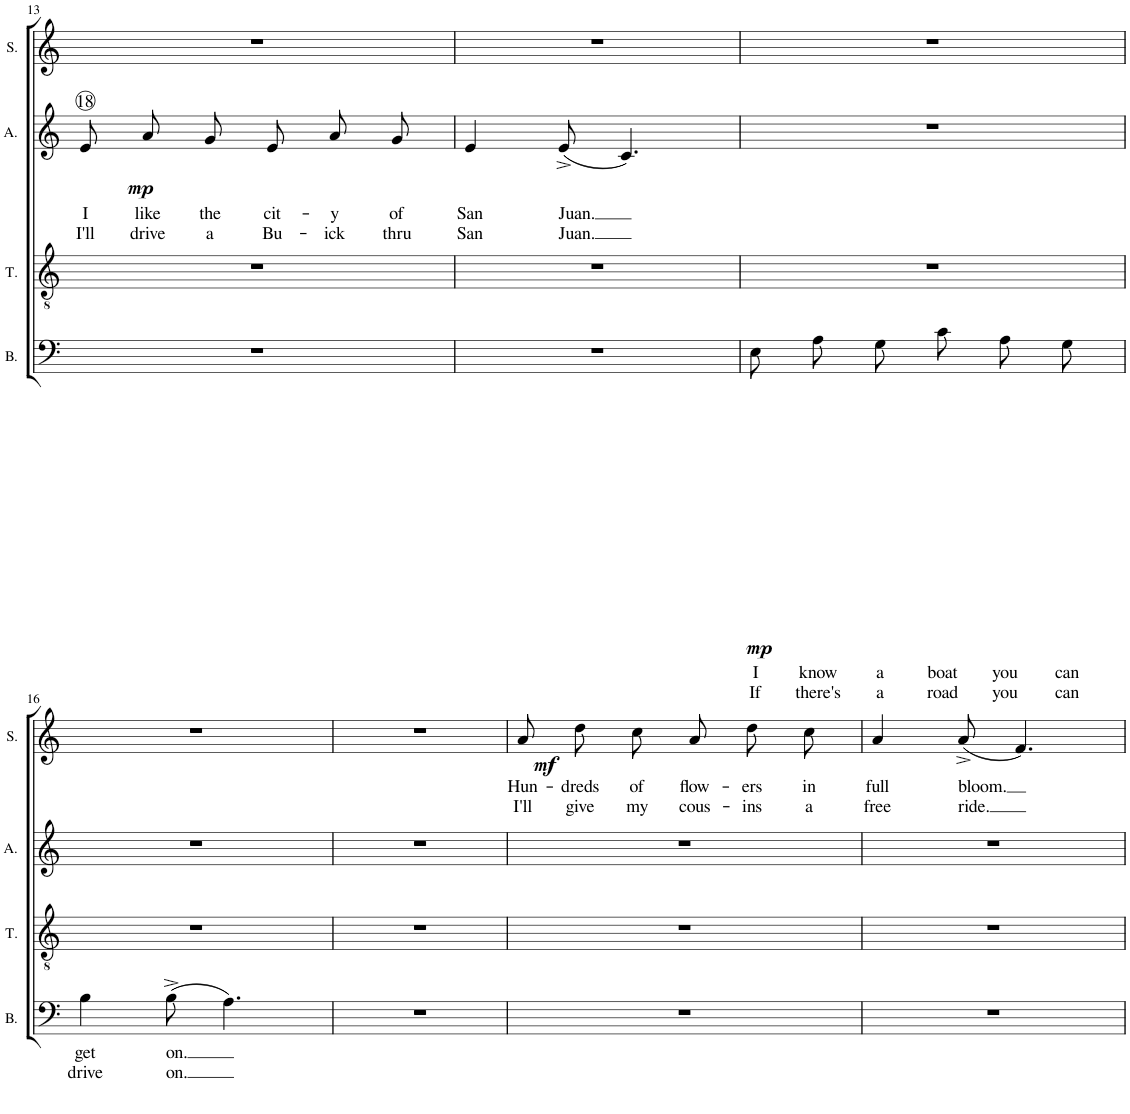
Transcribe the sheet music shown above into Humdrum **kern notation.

**kern	**text	**text	**dynam	**kern	**kern	**text	**text	**dynam	**kern	**text	**text	**dynam
*part4	*part4	*part4	*part4	*part3	*part2	*part2	*part2	*part2	*part1	*part1	*part1	*part1
*staff4	*staff4	*staff4	*staff4	*staff3	*staff2	*staff2	*staff2	*staff2	*staff1	*staff1	*staff1	*staff1
*I"Bass	*	*	*	*I"Tenor	*I"Alto	*	*	*	*I"Soprano	*	*	*
*I'B.	*	*	*	*I'T.	*I'A.	*	*	*	*I'S.	*	*	*
!!LO:PB:g=z
*clefF4	*	*	*	*clefGv2	*clefG2	*	*	*	*clefG2	*	*	*
*k[]	*	*	*	*k[]	*k[]	*	*	*	*k[]	*	*	*
*M6/8	*	*	*	*M6/8	*M6/8	*	*	*	*M6/8	*	*	*
=13	=13	=13	=13	=13	=13	=13	=13	=13	=13	=13	=13	=13
!	!	!	!	!	!	!LO:LY:b	!LO:LY:b	!LO:DY:b	!	!	!	!
2.r	.	.	.	2.r	8e/L	I	I'll	mp	2.r	.	.	.
!	!	!	!	!	!	!LO:LY:b	!LO:LY:b	!	!	!	!	!
.	.	.	.	.	8a/	like	drive	.	.	.	.	.
!	!	!	!	!	!	!LO:LY:b	!LO:LY:b	!	!	!	!	!
.	.	.	.	.	8g/J	the	a	.	.	.	.	.
!	!	!	!	!	!	!LO:LY:b	!LO:LY:b	!	!	!	!	!
.	.	.	.	.	8e/L	cit-	Bu-	.	.	.	.	.
!	!	!	!	!	!	!LO:LY:b	!LO:LY:b	!	!	!	!	!
.	.	.	.	.	8a/	-y	-ick	.	.	.	.	.
!	!	!	!	!	!	!LO:LY:b	!LO:LY:b	!	!	!	!	!
.	.	.	.	.	8g/J	of	thru	.	.	.	.	.
=14	=14	=14	=14	=14	=14	=14	=14	=14	=14	=14	=14	=14
!	!	!	!	!	!	!LO:LY:b	!LO:LY:b	!	!	!	!	!
2.r	.	.	.	2.r	4e/	San	San	.	2.r	.	.	.
!	!	!	!	!	!	!LO:LY:b	!LO:LY:b	!	!	!	!	!
.	.	.	.	.	(8e^/	Juan.	Juan.	.	.	.	.	.
.	.	.	.	.	4.c/)	.	.	.	.	.	.	.
=15	=15	=15	=15	=15	=15	=15	=15	=15	=15	=15	=15	=15
!	!LO:LY:b	!LO:LY:b	!LO:DY:b	!	!	!	!	!	!	!	!	!
8E\L	I	If	mp	2.r	2.r	.	.	.	2.r	.	.	.
!	!LO:LY:b	!LO:LY:b	!	!	!	!	!	!	!	!	!	!
8A\	know	there's	.	.	.	.	.	.	.	.	.	.
!	!LO:LY:b	!LO:LY:b	!	!	!	!	!	!	!	!	!	!
8G\J	a	a	.	.	.	.	.	.	.	.	.	.
!	!LO:LY:b	!LO:LY:b	!	!	!	!	!	!	!	!	!	!
8c\L	boat	road	.	.	.	.	.	.	.	.	.	.
!	!LO:LY:b	!LO:LY:b	!	!	!	!	!	!	!	!	!	!
8A\	you	you	.	.	.	.	.	.	.	.	.	.
!	!LO:LY:b	!LO:LY:b	!	!	!	!	!	!	!	!	!	!
8G\J	can	can	.	.	.	.	.	.	.	.	.	.
!!LO:LB:g=z
=16	=16	=16	=16	=16	=16	=16	=16	=16	=16	=16	=16	=16
!	!LO:LY:b	!LO:LY:b	!	!	!	!	!	!	!	!	!	!
4B\	get	drive	.	2.r	2.r	.	.	.	2.r	.	.	.
!	!LO:LY:b	!LO:LY:b	!	!	!	!	!	!	!	!	!	!
(8B^\	on.	on.	.	.	.	.	.	.	.	.	.	.
4.A\)	.	.	.	.	.	.	.	.	.	.	.	.
=17	=17	=17	=17	=17	=17	=17	=17	=17	=17	=17	=17	=17
2.r	.	.	.	2.r	2.r	.	.	.	2.r	.	.	.
=18	=18	=18	=18	=18	=18	=18	=18	=18	=18	=18	=18	=18
!	!	!	!	!	!	!	!	!	!	!LO:LY:b	!LO:LY:b	!LO:DY:b
2.r	.	.	.	2.r	2.r	.	.	.	8a\L	Hun-	I'll	mf
!	!	!	!	!	!	!	!	!	!	!LO:LY:b	!LO:LY:b	!
.	.	.	.	.	.	.	.	.	8dd\	-dreds	give	.
!	!	!	!	!	!	!	!	!	!	!LO:LY:b	!LO:LY:b	!
.	.	.	.	.	.	.	.	.	8cc\J	of	my	.
!	!	!	!	!	!	!	!	!	!	!LO:LY:b	!LO:LY:b	!
.	.	.	.	.	.	.	.	.	8a\L	flow-	cous-	.
!	!	!	!	!	!	!	!	!	!	!LO:LY:b	!LO:LY:b	!
.	.	.	.	.	.	.	.	.	8dd\	-ers	-ins	.
!	!	!	!	!	!	!	!	!	!	!LO:LY:b	!LO:LY:b	!
.	.	.	.	.	.	.	.	.	8cc\J	in	a	.
=19	=19	=19	=19	=19	=19	=19	=19	=19	=19	=19	=19	=19
!	!	!	!	!	!	!	!	!	!	!LO:LY:b	!LO:LY:b	!
2.r	.	.	.	2.r	2.r	.	.	.	4a/	full	free	.
!	!	!	!	!	!	!	!	!	!	!LO:LY:b	!LO:LY:b	!
.	.	.	.	.	.	.	.	.	(8a^/	bloom.	ride.	.
.	.	.	.	.	.	.	.	.	4.f/)	.	.	.
=	=	=	=	=	=	=	=	=	=	=	=	=
*-	*-	*-	*-	*-	*-	*-	*-	*-	*-	*-	*-	*-
